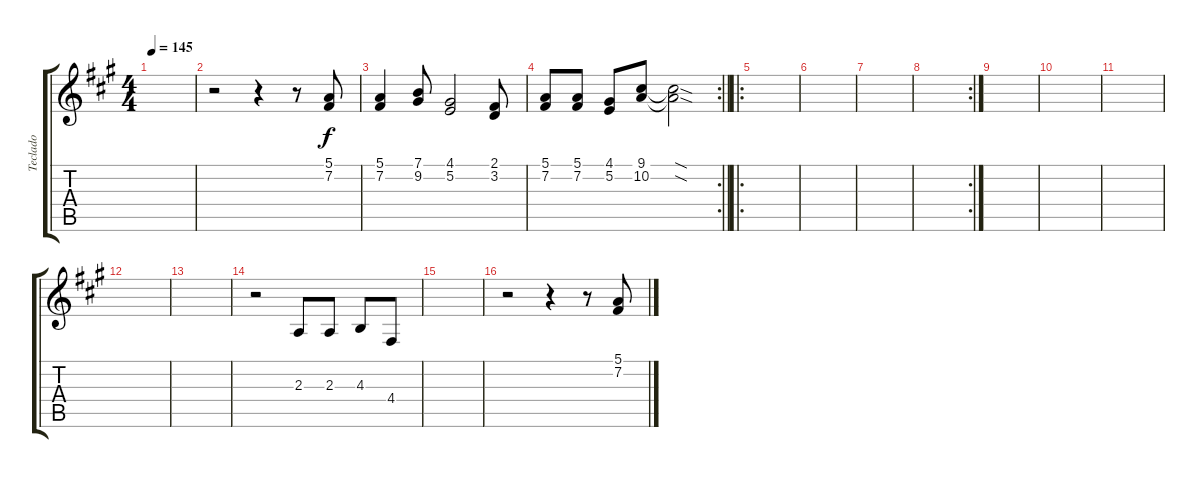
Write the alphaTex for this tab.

\track ("Teclado" "Teclado") {instrument lead2sawtooth}
\staff {score tabs}
\tuning (E4 B3 G3 D3 A2 E2) {hide}
\ts (4 4)
\tempo 145
\clef g2
\ks a
|
r.2 r.4 r.8 (5.1 7.2).8 |
(5.1 7.2).4 (7.1 9.2).8 (4.1 5.2).2 (2.1 3.2).8 |
\rc 2
\barLineRight lightlight
(5.1 7.2).8 (5.1 7.2).8 (4.1 5.2).8 (9.1 10.2).8 (9.1{sod t} 10.2{sod t}).2 |
\ro
|
|
|
\rc 2
|
|
|
|
|
|
r.2 2.3.8 2.3.8 4.3.8 4.4.8 |
|
r.2 r.4 r.8 (5.1 7.2).8
